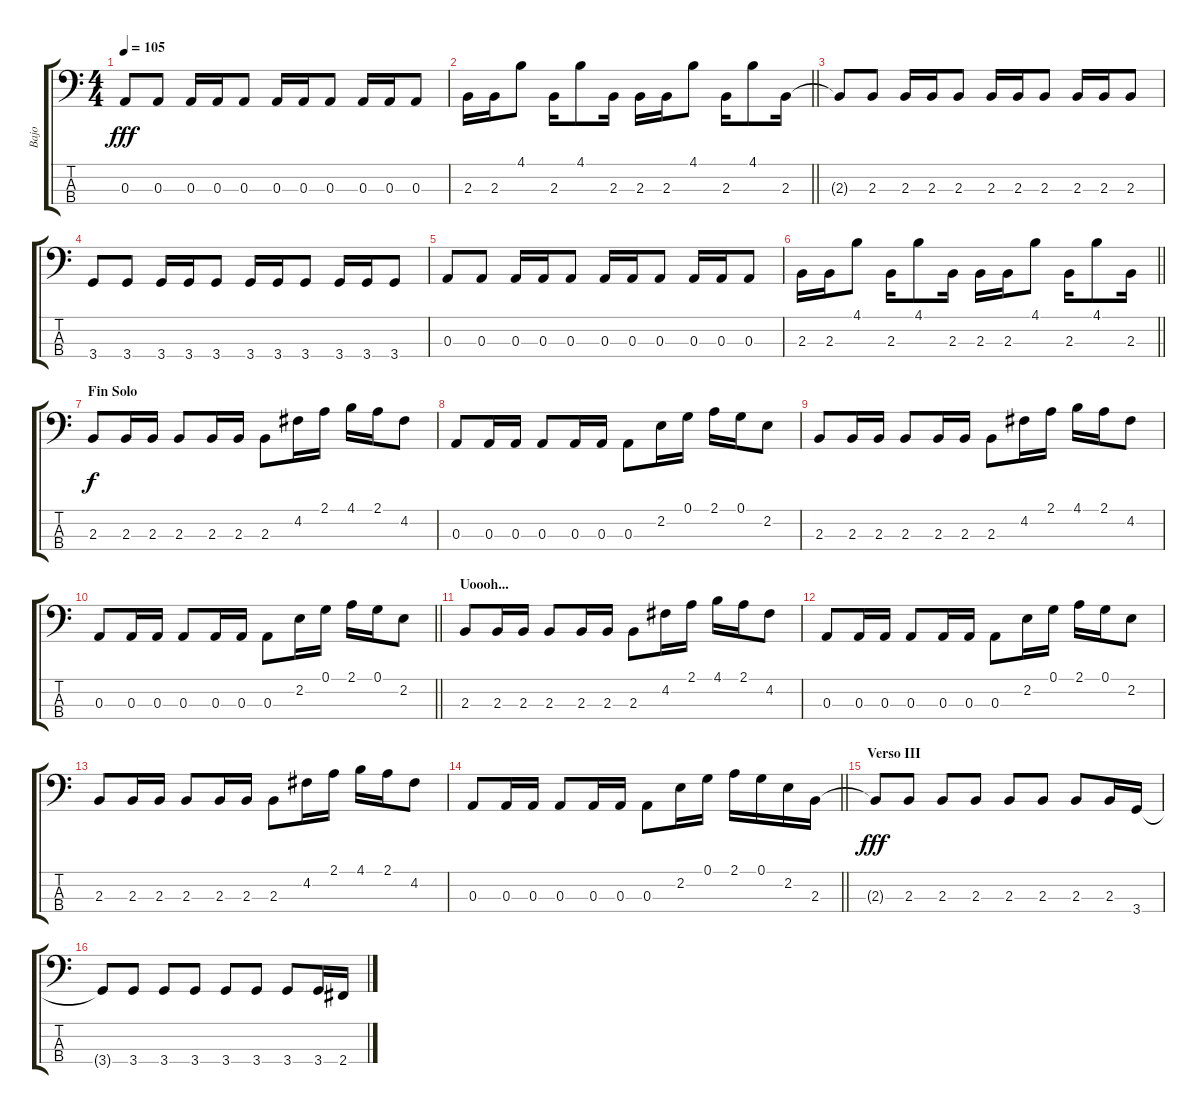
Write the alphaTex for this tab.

\track ("Bajo" "Bajo") {instrument electricbassfinger}
\staff {score tabs}
\tuning (G2 D2 A1 E1) {hide}
\ts (4 4)
\tempo 105
\clef f4
\ks c
0.3.8{dy fff} 0.3.8 0.3.16 0.3.16 0.3.8 0.3.16 0.3.16 0.3.8 0.3.16 0.3.16 0.3.8 |
\barLineRight lightlight
2.3.16 2.3.16 4.1.8 2.3.16 4.1.8 2.3.16 2.3.16 2.3.16 4.1.8 2.3.16 4.1.8 2.3.16 |
2.3{t}.8 2.3.8 2.3.16 2.3.16 2.3.8 2.3.16 2.3.16 2.3.8 2.3.16 2.3.16 2.3.8 |
3.4.8 3.4.8 3.4.16 3.4.16 3.4.8 3.4.16 3.4.16 3.4.8 3.4.16 3.4.16 3.4.8 |
0.3.8 0.3.8 0.3.16 0.3.16 0.3.8 0.3.16 0.3.16 0.3.8 0.3.16 0.3.16 0.3.8 |
\barLineRight lightlight
2.3.16 2.3.16 4.1.8 2.3.16 4.1.8 2.3.16 2.3.16 2.3.16 4.1.8 2.3.16 4.1.8 2.3.16 |
\section ("" "Fin Solo")
2.3.8{dy f} 2.3.16 2.3.16 2.3.8 2.3.16 2.3.16 2.3.8 4.2.16 2.1.16 4.1.16 2.1.16 4.2.8 |
0.3.8 0.3.16 0.3.16 0.3.8 0.3.16 0.3.16 0.3.8 2.2.16 0.1.16 2.1.16 0.1.16 2.2.8 |
2.3.8 2.3.16 2.3.16 2.3.8 2.3.16 2.3.16 2.3.8 4.2.16 2.1.16 4.1.16 2.1.16 4.2.8 |
\barLineRight lightlight
0.3.8 0.3.16 0.3.16 0.3.8 0.3.16 0.3.16 0.3.8 2.2.16 0.1.16 2.1.16 0.1.16 2.2.8 |
\section ("" "Uoooh...")
2.3.8 2.3.16 2.3.16 2.3.8 2.3.16 2.3.16 2.3.8 4.2.16 2.1.16 4.1.16 2.1.16 4.2.8 |
0.3.8 0.3.16 0.3.16 0.3.8 0.3.16 0.3.16 0.3.8 2.2.16 0.1.16 2.1.16 0.1.16 2.2.8 |
2.3.8 2.3.16 2.3.16 2.3.8 2.3.16 2.3.16 2.3.8 4.2.16 2.1.16 4.1.16 2.1.16 4.2.8 |
\barLineRight lightlight
0.3.8 0.3.16 0.3.16 0.3.8 0.3.16 0.3.16 0.3.8 2.2.16 0.1.16 2.1.16 0.1.16 2.2.16 2.3.16 |
\section ("" "Verso III")
2.3{t}.8{dy fff} 2.3.8 2.3.8 2.3.8 2.3.8 2.3.8 2.3.8 2.3.16 3.4.16 |
3.4{t}.8 3.4.8 3.4.8 3.4.8 3.4.8 3.4.8 3.4.8 3.4.16 2.4.16
